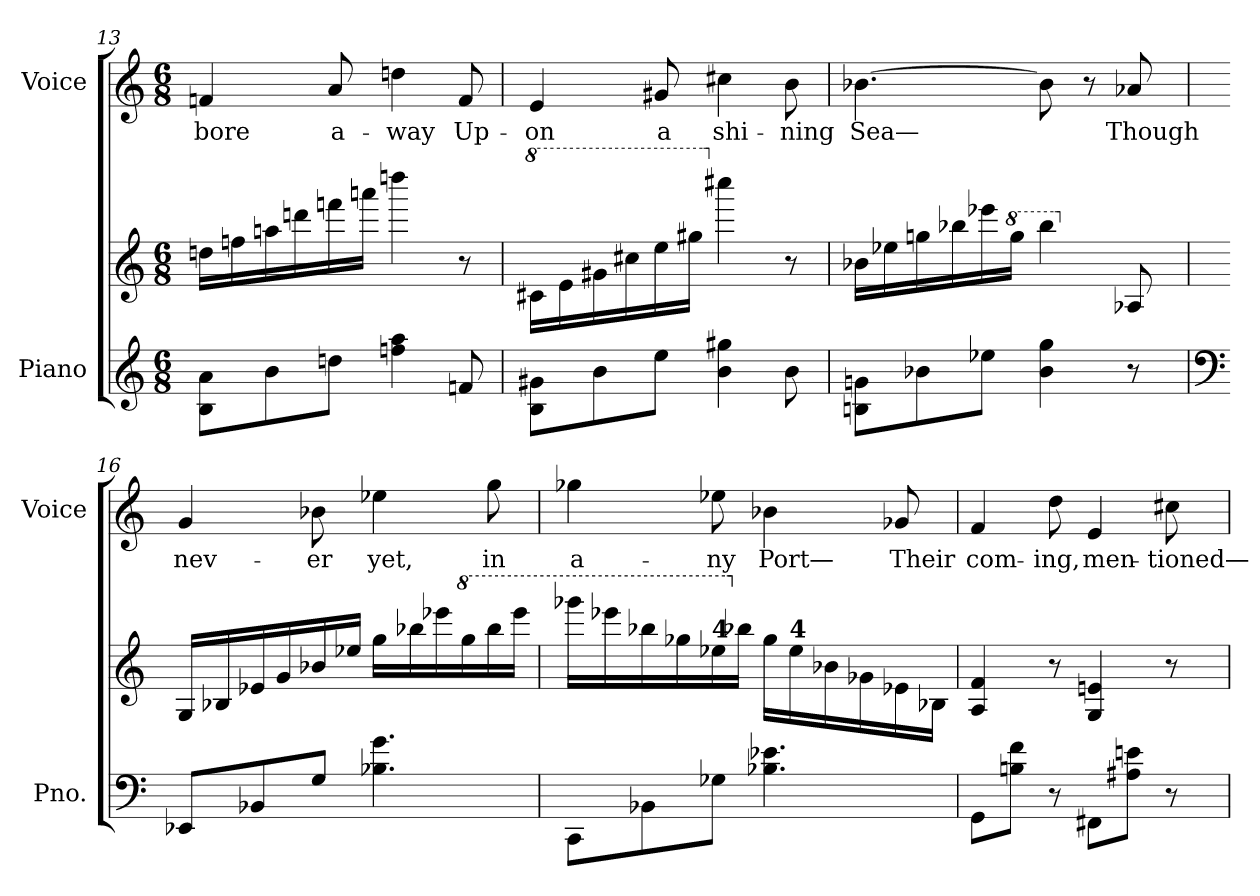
**kern	**kern	**kern	**text
*part2	*part2	*part1	*part1
*staff3	*staff2	*staff1	*staff1
*I"Piano	*	*I"Voice	*
*I'Pno.	*	*I'Voice	*
*clefG2	*clefG2	*clefG2	*
*k[]	*k[]	*k[]	*
*M6/8	*M6/8	*M6/8	*
=13	=13	=13	=13
!	!	!	!LO:LY:b:color=#000000
8Bi\ 8aiL	16ddni\LL	4fni/	bore
.	16ffni\	.	.
8bi\	16aani\	.	.
.	16dddni\	.	.
!	!	!	!LO:LY:b:color=#000000
8ddni\J	16fffni\	8ai/	a-
.	16aaani\JJ	.	.
!	!	!	!LO:LY:b:color=#000000
4ffni\ 4aai	4ddddni\	4ddni\	-way
!	!	!	!LO:LY:b:color=#000000
8fni/	8r	8fi/	Up-
!!LO:LB:g=z
=14	=14	=14	=14
*	*8va	*	*
!	!	!	!LO:LY:b:color=#000000
8Bi\ 8g#XiL	16cc#Xi\LL	4ei/	-on
.	16eei\	.	.
8bi\	16gg#Xi\	.	.
.	16ccc#Xi\	.	.
!	!	!	!LO:LY:b:color=#000000
8eei\J	16eeei\	8g#Xi/	a
.	16ggg#Xi\JJ	.	.
*	*X8va	*	*
!	!	!	!LO:LY:b:color=#000000
4bi\ 4gg#Xi	4cccc#Xi\	4cc#Xi\	shi-
!	!	!	!LO:LY:b:color=#000000
8bi\	8r	8bi\	-ning
=15	=15	=15	=15
!	!	!	!LO:LY:b:color=#000000
8Bni\ 8gniL	16b-Xi\LL	[>4.b-Xi\	Sea—
.	16ee-Xi\	.	.
8b-Xi\	16ggni\	.	.
.	16bb-Xi\	.	.
8ee-Xi\J	16eee-Xi\	.	.
*	*8va	*	*
.	16gggi\JJ	.	.
4b-i\ 4ggi	4bbb-i\	8b-i\]	.
.	.	8r	.
*	*X8va	*	*
!	!	!	!LO:LY:b:color=#000000
8r	8A-Xi/	8a-Xi/	Though
!!LO:PB:g=z
=16	=16	=16	=16
*clefF4	*	*	*
!	!	!	!LO:LY:b:color=#000000
8EE-Xi/L	16Gi/LL	4gi/	nev-
.	16B-Xi/	.	.
8BB-Xi/	16e-Xi/	.	.
.	16gi/	.	.
!	!	!	!LO:LY:b:color=#000000
8Gi/J	16b-Xi/	8b-Xi\	-er
.	16ee-Xi/JJ	.	.
!	!	!	!LO:LY:b:color=#000000
4.B-Xi\ 4.gi	16ggi\LL	4ee-Xi\	yet,
.	16bb-Xi\	.	.
.	16eee-Xi\	.	.
*	*8va	*	*
.	16gggi\	.	.
!	!	!	!LO:LY:b:color=#000000
.	16bbb-i\	8ggi\	in
.	16eeee-i\JJ	.	.
=17	=17	=17	=17
!	!	!	!LO:LY:b:color=#000000
8CCi\L	16gggg-Xi\LL	4gg-Xi\	a-
.	16eeee-Xi\	.	.
8BB-Xi\	16bbb-Xi\	.	.
.	16ggg-Xi\	.	.
!	!LO:TX:a:B:t=4	!	!
!	!	!	!LO:LY:b:color=#000000
8G-Xi\J	16eee-Xi\	8ee-Xi\	-ny
*	*X8va	*	*
.	16bb-Xi\JJ	.	.
!	!	!	!LO:LY:b:color=#000000
4.B-Xi\ 4.e-Xi	16gg-i\LL	4b-Xi\	Port—
!	!LO:TX:a:B:t=4	!	!
.	16ee-i\	.	.
.	16b-i\	.	.
.	16g-Xi\	.	.
!	!	!	!LO:LY:b:color=#000000
.	16e-Xi\	8g-Xi/	Their
.	16B-Xi\JJ	.	.
!!LO:LB:g=z
=18	=18	=18	=18
!	!	!	!LO:LY:b:color=#000000
8GGi\L	4Ai/ 4fi	4fi/	com-
8Bni\ 8fiJ	.	.	.
!	!	!	!LO:LY:b:color=#000000
8r	8r	8ddi\	-ing,
!	!	!	!LO:LY:b:color=#000000
8FF#Xi\L	4Gi/ 4eni	4ei/	men-
8A#Xi\ 8eniJ	.	.	.
!	!	!	!LO:LY:b:color=#000000
8r	8r	8cc#Xi\	-tioned—
=	=	=	=
*-	*-	*-	*-
